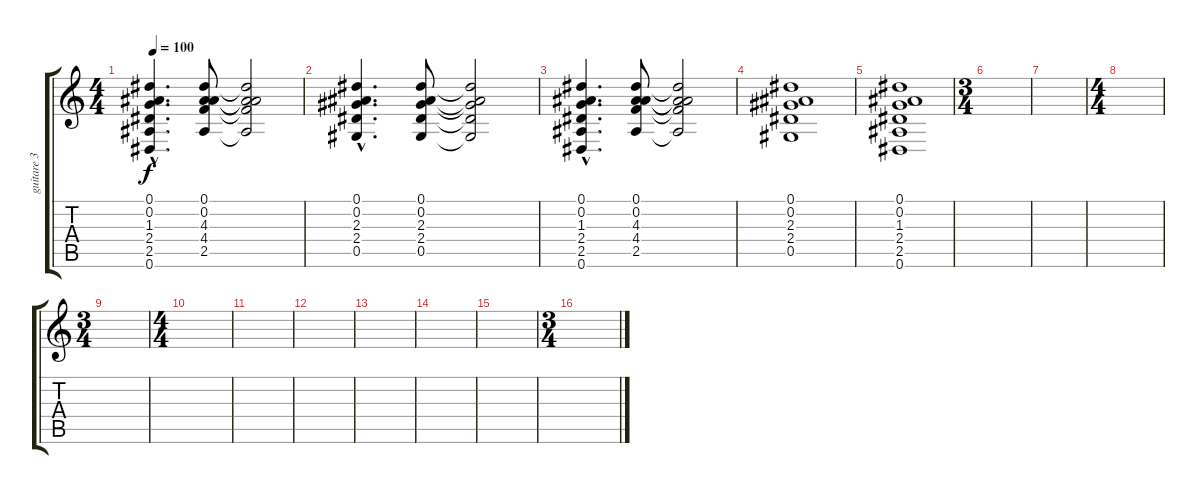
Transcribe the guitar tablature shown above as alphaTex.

\track ("guitare 3" "guitare 3") {instrument overdrivenguitar}
\staff {score tabs}
\tuning (Eb4 Bb3 Gb3 Db3 Ab2 Eb2) {hide}
\ts (4 4)
\tempo 100
\clef g2
\ks c
(0.1{hac} 0.2{hac} 1.3{hac} 2.4{hac} 2.5{hac} 0.6{hac}).4{d dy f} (0.1 0.2 4.3 4.4 2.5).8 (0.1{t} 0.2{t} 4.3{t} 4.4{t} 2.5{t}).2 |
(0.1{hac} 0.2{hac} 2.3{hac} 2.4{hac} 0.5{hac}).4{d} (0.1 0.2 2.3 2.4 0.5).8 (0.1{t} 0.2{t} 2.3{t} 2.4{t} 0.5{t}).2 |
(0.1{hac} 0.2{hac} 1.3{hac} 2.4{hac} 2.5{hac} 0.6{hac}).4{d} (0.1 0.2 4.3 4.4 2.5).8 (0.1{t} 0.2{t} 4.3{t} 4.4{t} 2.5{t}).2 |
(0.1 0.2 2.3 2.4 0.5).1 |
(0.1 0.2 1.3 2.4 2.5 0.6).1 |
\ts (3 4)
|
|
\ts (4 4)
|
\ts (3 4)
|
\ts (4 4)
|
|
|
|
|
|
\ts (3 4)
